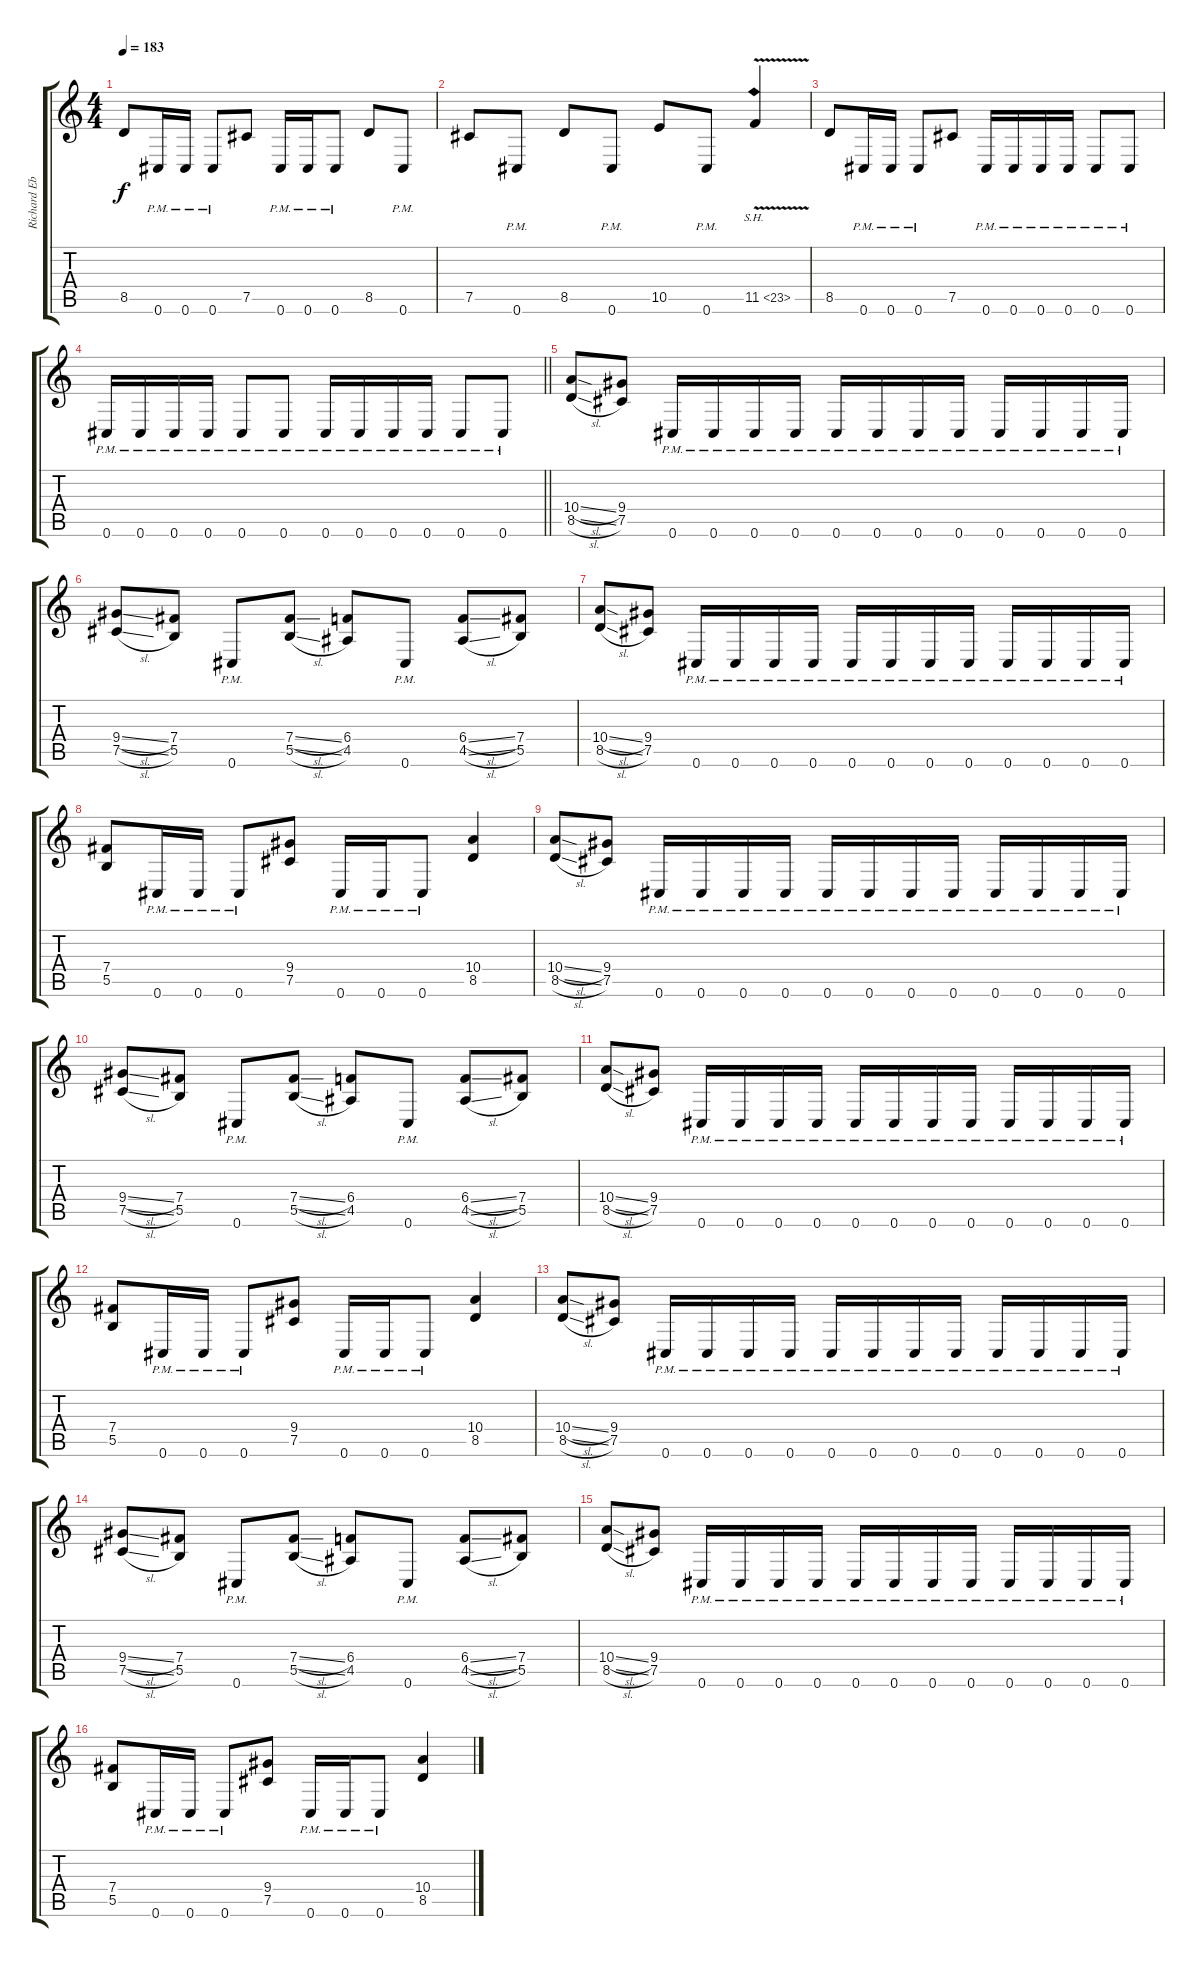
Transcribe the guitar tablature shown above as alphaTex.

\track ("Richard Ebisch (Lead)" "Richard Eb") {instrument distortionguitar}
\staff {score tabs}
\tuning (Db4 Ab3 E3 B2 Gb2 Db2) {hide}
\ts (4 4)
\tempo 183
\clef g2
\ks c
8.5.8{dy f} 0.6{pm}.16 0.6{pm}.16 0.6{pm}.8 7.5.8 0.6{pm}.16 0.6{pm}.16 0.6{pm}.8 8.5.8 0.6{pm}.8 |
7.5.8 0.6{pm}.8 8.5.8 0.6{pm}.8 10.5.8 0.6{pm}.8 11.5{sh 12 v}.4 |
8.5.8 0.6{pm}.16 0.6{pm}.16 0.6{pm}.8 7.5.8 0.6{pm}.16 0.6{pm}.16 0.6{pm}.16 0.6{pm}.16 0.6{pm}.8 0.6{pm}.8 |
\barLineRight lightlight
0.6{pm}.16 0.6{pm}.16 0.6{pm}.16 0.6{pm}.16 0.6{pm}.8 0.6{pm}.8 0.6{pm}.16 0.6{pm}.16 0.6{pm}.16 0.6{pm}.16 0.6{pm}.8 0.6{pm}.8 |
(10.4{sl} 8.5{sl}).8 (9.4 7.5).8 0.6{pm}.16 0.6{pm}.16 0.6{pm}.16 0.6{pm}.16 0.6{pm}.16 0.6{pm}.16 0.6{pm}.16 0.6{pm}.16 0.6{pm}.16 0.6{pm}.16 0.6{pm}.16 0.6{pm}.16 |
(9.4{sl} 7.5{sl}).8 (7.4 5.5).8 0.6{pm}.8 (7.4{sl} 5.5{sl}).8 (6.4 4.5).8 0.6{pm}.8 (6.4{sl} 4.5{sl}).8 (7.4 5.5).8 |
(10.4{sl} 8.5{sl}).8 (9.4 7.5).8 0.6{pm}.16 0.6{pm}.16 0.6{pm}.16 0.6{pm}.16 0.6{pm}.16 0.6{pm}.16 0.6{pm}.16 0.6{pm}.16 0.6{pm}.16 0.6{pm}.16 0.6{pm}.16 0.6{pm}.16 |
(7.4 5.5).8 0.6{pm}.16 0.6{pm}.16 0.6{pm}.8 (9.4 7.5).8 0.6{pm}.16 0.6{pm}.16 0.6{pm}.8 (10.4 8.5).4 |
(10.4{sl} 8.5{sl}).8 (9.4 7.5).8 0.6{pm}.16 0.6{pm}.16 0.6{pm}.16 0.6{pm}.16 0.6{pm}.16 0.6{pm}.16 0.6{pm}.16 0.6{pm}.16 0.6{pm}.16 0.6{pm}.16 0.6{pm}.16 0.6{pm}.16 |
(9.4{sl} 7.5{sl}).8 (7.4 5.5).8 0.6{pm}.8 (7.4{sl} 5.5{sl}).8 (6.4 4.5).8 0.6{pm}.8 (6.4{sl} 4.5{sl}).8 (7.4 5.5).8 |
(10.4{sl} 8.5{sl}).8 (9.4 7.5).8 0.6{pm}.16 0.6{pm}.16 0.6{pm}.16 0.6{pm}.16 0.6{pm}.16 0.6{pm}.16 0.6{pm}.16 0.6{pm}.16 0.6{pm}.16 0.6{pm}.16 0.6{pm}.16 0.6{pm}.16 |
(7.4 5.5).8 0.6{pm}.16 0.6{pm}.16 0.6{pm}.8 (9.4 7.5).8 0.6{pm}.16 0.6{pm}.16 0.6{pm}.8 (10.4 8.5).4 |
(10.4{sl} 8.5{sl}).8 (9.4 7.5).8 0.6{pm}.16 0.6{pm}.16 0.6{pm}.16 0.6{pm}.16 0.6{pm}.16 0.6{pm}.16 0.6{pm}.16 0.6{pm}.16 0.6{pm}.16 0.6{pm}.16 0.6{pm}.16 0.6{pm}.16 |
(9.4{sl} 7.5{sl}).8 (7.4 5.5).8 0.6{pm}.8 (7.4{sl} 5.5{sl}).8 (6.4 4.5).8 0.6{pm}.8 (6.4{sl} 4.5{sl}).8 (7.4 5.5).8 |
(10.4{sl} 8.5{sl}).8 (9.4 7.5).8 0.6{pm}.16 0.6{pm}.16 0.6{pm}.16 0.6{pm}.16 0.6{pm}.16 0.6{pm}.16 0.6{pm}.16 0.6{pm}.16 0.6{pm}.16 0.6{pm}.16 0.6{pm}.16 0.6{pm}.16 |
(7.4 5.5).8 0.6{pm}.16 0.6{pm}.16 0.6{pm}.8 (9.4 7.5).8 0.6{pm}.16 0.6{pm}.16 0.6{pm}.8 (10.4 8.5).4
